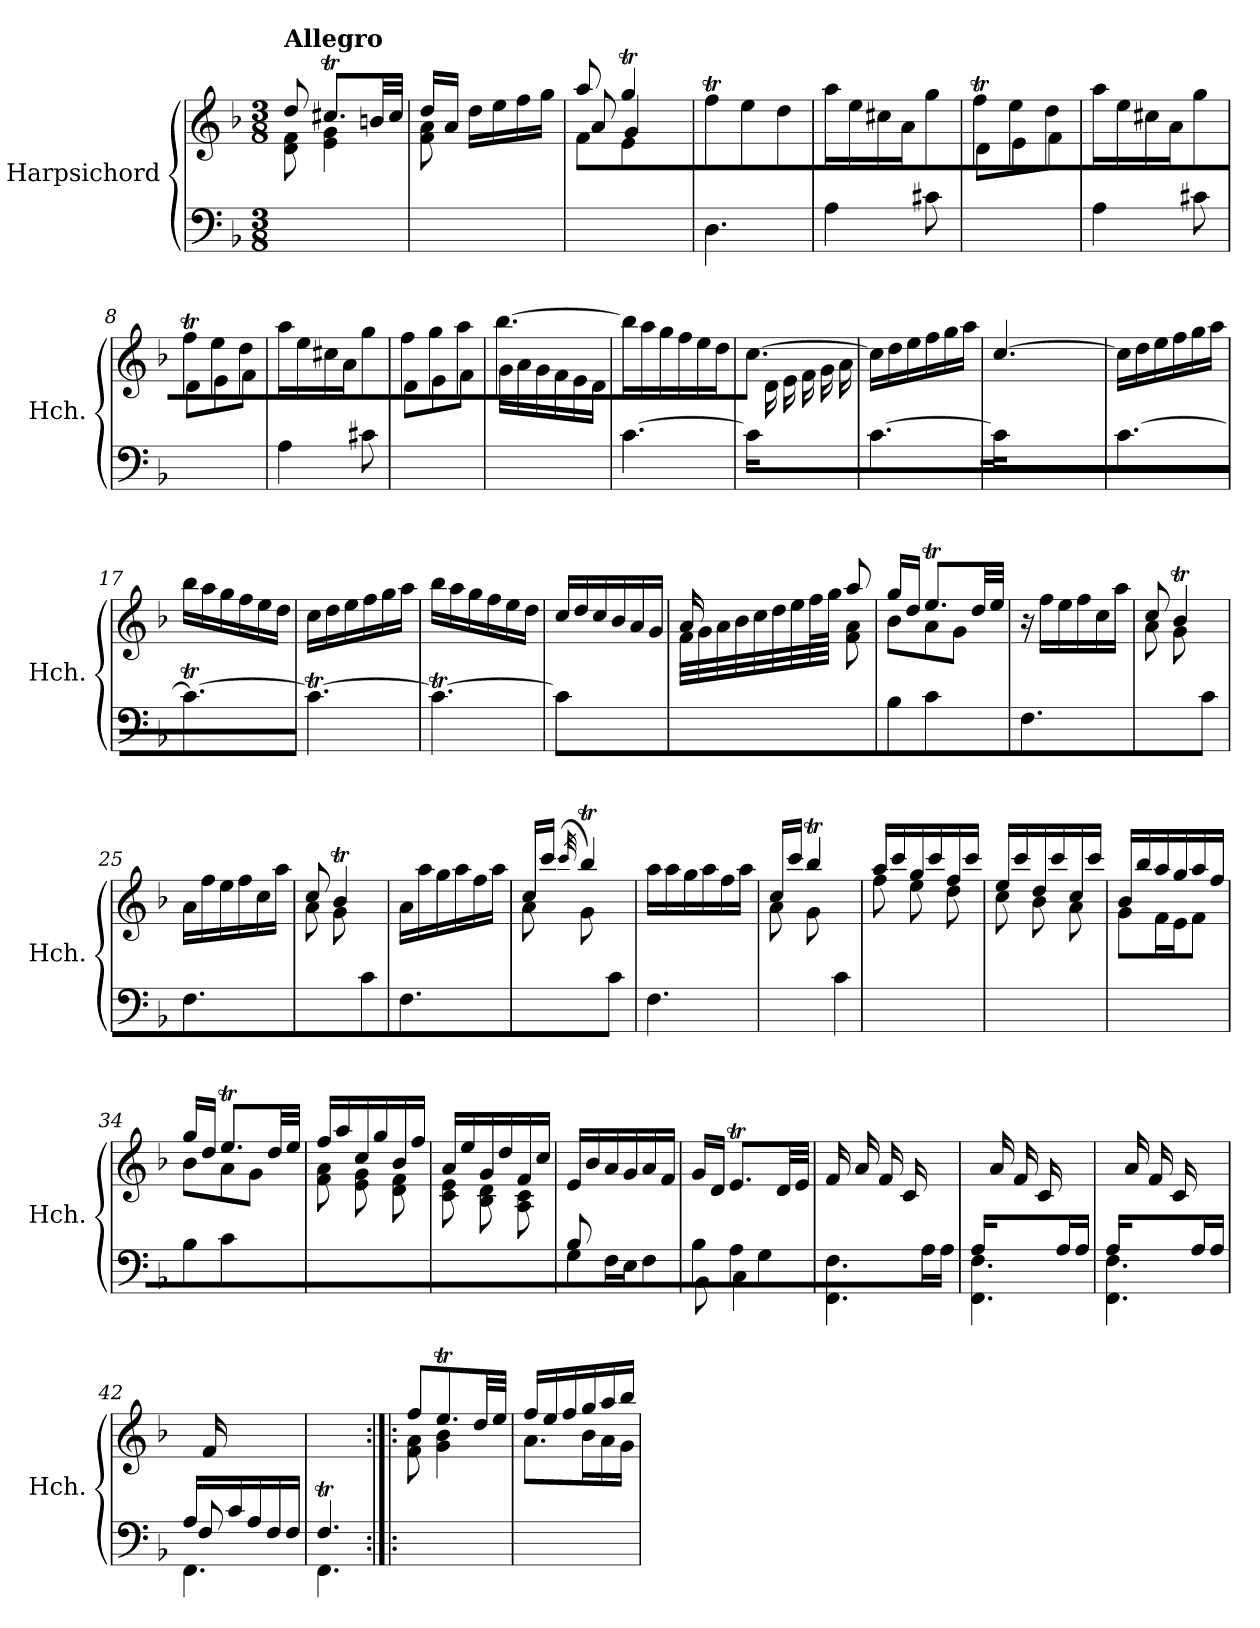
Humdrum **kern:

**kern	**kern
*part1	*part1
*staff2	*staff1
*I"Harpsichord	*
*I'Hch.	*
*clefF4	*clefG2
*k[b-]	*k[b-]
*M3/8	*M3/8
=1	=1
*	*^
!	!LO:TX:a:B:t=Allegro	!
4.ryy	8dd/	8d\ 8f\
.	8.cc#Xt/L	4e\ 4g\
.	32bn/LL	.
.	32cc#/JJJ	.
=2	=2	=2
8ryy	16dd/LL	8f\ 8a\
.	16a/JJ	.
4ryy	16dd\LL	4ryy
.	16ee\	.
.	16ff\	.
.	16gg\JJ	.
=3	=3	=3
*	*	*^
4ryy	8aa/	8a/	8f\L
.	4ggT/	4g/	8e\
8A/J	.	.	8ryy
*	*v	*v	*v
=4	=4
4.D\	8ffT\L
.	8ee\
.	8dd\J
=5	=5
4A\	16aa\LL
.	16ee\
.	16cc#X\
.	16a\JJ
8c#X\	8gg\
=6	=6
*	*^
4.ryy	8ffT/L	8d\L
.	8ee/	8e\
.	8dd/J	8f\J
*	*v	*v
=7	=7
4A\	16aa\LL
.	16ee\
.	16cc#X\
.	16a\JJ
8c#X\	8gg\
!!LO:LB:g=z
=8	=8
*	*^
4.ryy	8ffT/L	8d\L
.	8ee/	8e\
.	8dd/J	8f\J
*	*v	*v
=9	=9
4A\	16aa\LL
.	16ee\
.	16cc#X\
.	16a\JJ
8c#X\	8gg\
=10	=10
*	*^
4.ryy	8ff/L	8d\L
.	8gg/	8e\
.	8aa/J	8f\J
=11	=11	=11
4.ryy	[4.bb-/	16g\LL
.	.	16a\
.	.	16g\
.	.	16f\
.	.	16e\
.	.	16d\JJ
*	*v	*v
=12	=12
[4.c\	16bb-\LL]
.	16aa\
.	16gg\
.	16ff\
.	16ee\
.	16dd\JJ
=13	=13
*	*^
16c\LL]	[4.cc/	16ryy
4ryy	.	16d\
.	.	16e\
.	.	16f\
.	.	16g\
16ryy	.	16a\JJ
*	*v	*v
=14	=14
[4.c\	16cc\LL]
.	16dd\
.	16ee\
.	16ff\
.	16gg\
.	16aa\JJ
!!LO:LB:g=z
=15	=15
*	*^
16c\LL]	[4.cc/	16ryy
4ryy	.	16d\
.	.	16e\
.	.	16f\
.	.	16g\
16ryy	.	16a\JJ
*	*v	*v
=16	=16
[4.c\	16cc\LL]
.	16dd\
.	16ee\
.	16ff\
.	16gg\
.	16aa\JJ
=17	=17
4.cT\_	16bb-\LL
.	16aa\
.	16gg\
.	16ff\
.	16ee\
.	16dd\JJ
=18	=18
4.cT\_	16cc\LL
.	16dd\
.	16ee\
.	16ff\
.	16gg\
.	16aa\JJ
=19	=19
4.cT\_	16bb-\LL
.	16aa\
.	16gg\
.	16ff\
.	16ee\
.	16dd\JJ
=20	=20
*	*^
8c\L]	16cc/LL	8ryy
.	16dd/	.
4ryy	16cc/	8d\
.	16b-/	.
.	16a/	8e\J
.	16g/JJ	.
=21	=21	=21
4.ryy	16a/	32f\LLL
.	.	32g\
.	16ryy	32a\
.	.	32b-\
.	8ryy	32cc\
.	.	32dd\
.	.	32ee\
.	.	64ff\L
.	.	64gg\JJJJ
.	8aa/	8f\ 8a\
!!LO:LB:g=z	!!
=22	=22	=22
8B-\	16gg/LL	8b-\L
.	16dd/JJ	.
4c\	8.eet/L	8a\
.	.	8g\J
.	32dd/LL	.
.	32ee/JJJ	.
*	*v	*v
=23	=23
4.F\	16r
.	16ff\LL
.	16ee\
.	16ff\
.	16cc\
.	16aa\JJ
=24	=24
*	*^
4ryy	8cc/	8a\L
.	4b-T/	8g\
8c/J	.	8ryy
*	*v	*v
=25	=25
4.F\	16a\LL
.	16ff\
.	16ee\
.	16ff\
.	16cc\
.	16aa\JJ
=26	=26
*	*^
4ryy	8cc/	8a\L
.	4b-T/	8g\
8c/J	.	8ryy
*	*v	*v
=27	=27
4.F\	16a\LL
.	16aa\
.	16gg\
.	16aa\
.	16ff\
.	16aa\JJ
=28	=28
*	*^
4ryy	16cc/LL	8a\L
.	16ccc/JJ	.
.	(<32qccc/	.
.	4bb-T/)	8g\
8c/J	.	8ryy
*	*v	*v
=29	=29
4.F\	16aa\LL
.	16aa\
.	16gg\
.	16aa\
.	16ff\
.	16aa\JJ
!!LO:LB:g=z
=30	=30
*	*^
4ryy	16cc/LL	8a\L
.	16ccc/JJ	.
.	4bb-T/	8g\
8c/J	.	8ryy
=31	=31	=31
4.ryy	16aa/LL	8ff\
.	16ccc/	.
.	16gg/	8ee\
.	16ccc/	.
.	16ff/	8dd\
.	16ccc/JJ	.
=32	=32	=32
4.ryy	16ee/LL	8cc\
.	16ccc/	.
.	16dd/	8b-\
.	16ccc/	.
.	16cc/	8a\
.	16ccc/JJ	.
=33	=33	=33
4.ryy	16b-/LL	8g\L
.	16bb-/	.
.	16aa/	16f\L
.	16gg/	16e\J
.	16aa/	8f\J
.	16ff/JJ	.
=34	=34	=34
8B-\	16gg/LL	8b-\L
.	16dd/JJ	.
4c\	8.eet/L	8a\
.	.	8g\J
.	32dd/LL	.
.	32ee/JJJ	.
=35	=35	=35
4.ryy	16ff/LL	8f\ 8a\
.	16aa/	.
.	16cc/	8e\ 8g\
.	16gg/	.
.	16b-/	8d\ 8f\
.	16ff/JJ	.
=36	=36	=36
4.ryy	16a/LL	8c\ 8e\
.	16ee/	.
.	16g/	8B-\ 8d\
.	16dd/	.
.	16f/	8A\ 8c\
.	16cc/JJ	.
*	*v	*v
!!LO:LB:g=z
=37	=37
*^	*
8G\L	8B-/	16e/LL
.	.	16b-/
16F\L	4ryy	16a/
16E\J	.	16g/
8F\J	.	16a/
.	.	16f/JJ
=38	=38	=38
8B-/L	8BB-\	16g/LL
.	.	16d/JJ
8A/	4C\	8.et/L
8G/J	.	.
.	.	32d/LL
.	.	32e/JJJ
=39	=39	=39
4ryy	4.FF\ 4.F\	16f/LL
.	.	16a/
.	.	16f/
.	.	16c/
16A/	.	8ryy
16A/JJ	.	.
=40	=40	=40
16A/LL	4.FF\ 4.F\	16ryy
8.ryy	.	16a/
.	.	16f/
.	.	16c/
16A/	.	8ryy
16A/JJ	.	.
=41	=41	=41
16A/LL	4.FF\ 4.F\	16ryy
8.ryy	.	16a/
.	.	16f/
.	.	16c/
16A/	.	8ryy
16A/JJ	.	.
=42	=42	=42
*	*^	*
16A/LL	4.FF\	8F/	16ryy
16ryy	.	.	16f/
16c/	.	4ryy	4ryy
16A/	.	.	.
16F/	.	.	.
16F/JJ	.	.	.
*	*v	*v	*
=43	=43	=43
4.FT/	4.FF\	4.ryy
*v	*v	*
!!LO:PB:g=z
=44:|!|:	=44:|!|:
*	*^
4.ryy	8ff/L	8f\ 8a\
.	8.eet/	4g\ 4b-\
.	32dd/LL	.
.	32ee/JJJ	.
=45	=45	=45
4.ryy	16ff/LL	8.a\L
.	16ee/	.
.	16ff/	.
.	16gg/	16b-\L
.	16aa/	16a\
.	16bb-/JJ	16g\JJ
*	*v	*v
=	=
*-	*-
